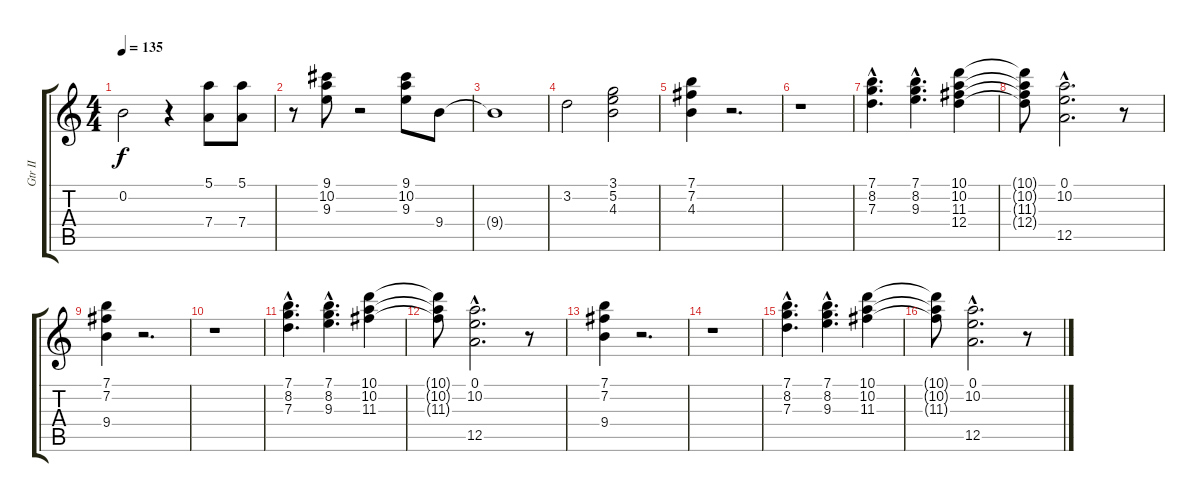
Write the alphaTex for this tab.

\track ("Gtr II" "Gtr II") {instrument overdrivenguitar}
\staff {score tabs}
\tuning (E4 B3 G3 D3 A2 E2) {hide}
\ts (4 4)
\tempo 135
\clef g2
\ks c
0.2.2{dy f} r.4 (5.1 7.4).8 (5.1 7.4).8 |
r.8 (9.1 10.2 9.3).8 r.2 (9.1 10.2 9.3).8 9.4.8 |
9.4{t}.1 |
3.2.2 (3.1 5.2 4.3).2 |
(7.1 7.2 4.3).4 r.2{d} |
r.1 |
(7.1{hac} 8.2{hac} 7.3{hac}).4{d} (7.1{hac} 8.2{hac} 9.3{hac}).4{d} (10.1 10.2 11.3 12.4).4 |
(10.1{t} 10.2{t} 11.3{t} 12.4{t}).8 (0.1{hac} 10.2{hac} 12.5{hac}).2{d} r.8 |
(7.1 7.2 9.4).4 r.2{d} |
r.1 |
(7.1{hac} 8.2{hac} 7.3{hac}).4{d} (7.1{hac} 8.2{hac} 9.3{hac}).4{d} (10.1 10.2 11.3).4 |
(10.1{t} 10.2{t} 11.3{t}).8 (0.1{hac} 10.2{hac} 12.5{hac}).2{d} r.8 |
(7.1 7.2 9.4).4 r.2{d} |
r.1 |
(7.1{hac} 8.2{hac} 7.3{hac}).4{d} (7.1{hac} 8.2{hac} 9.3{hac}).4{d} (10.1 10.2 11.3).4 |
(10.1{t} 10.2{t} 11.3{t}).8 (0.1{hac} 10.2{hac} 12.5{hac}).2{d} r.8
